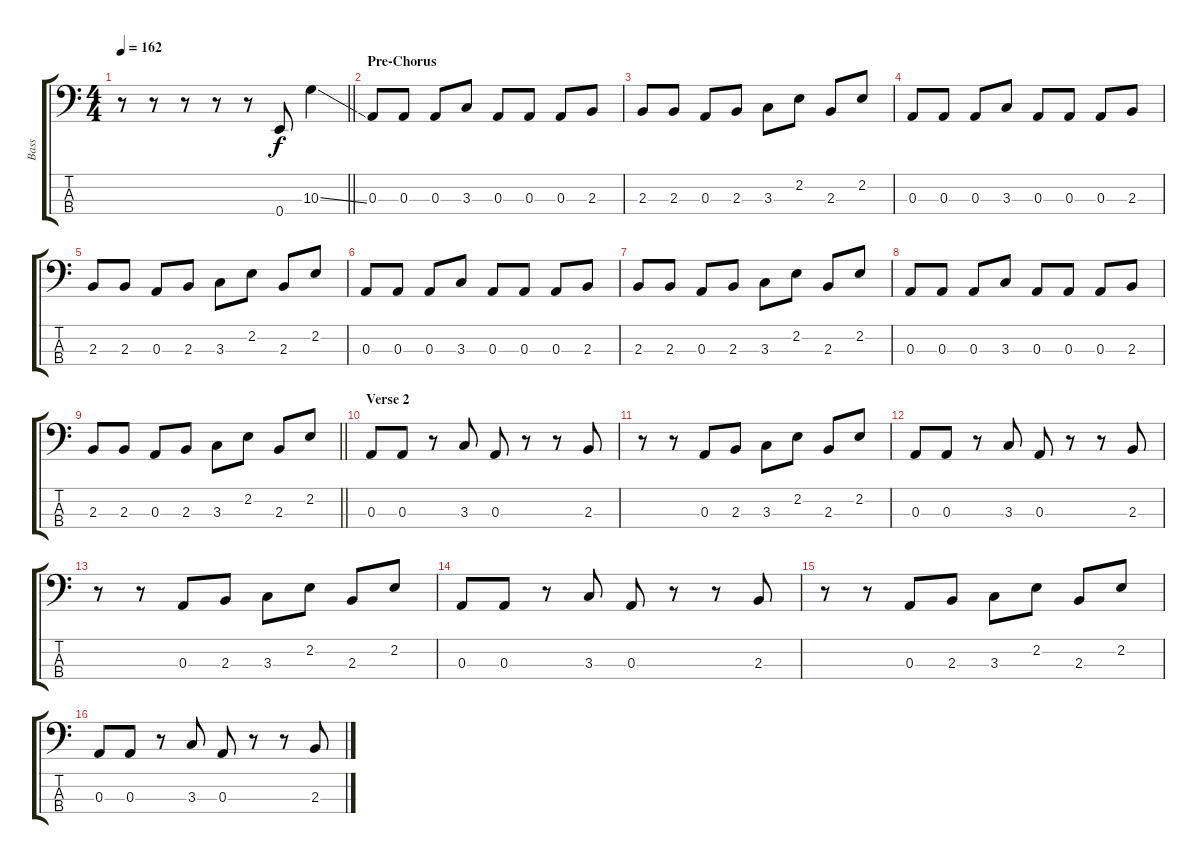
\track ("Bass" "Bass") {instrument electricbassfinger}
\staff {score tabs}
\tuning (G2 D2 A1 E1) {hide}
\ts (4 4)
\tempo 162
\clef f4
\barLineRight lightlight
\ks aminor
r.8{dy f} r.8 r.8 r.8 r.8 0.4.8 10.3{ss}.4 |
\section ("" "Pre-Chorus")
\ks c
0.3.8 0.3.8 0.3.8 3.3.8 0.3.8 0.3.8 0.3.8 2.3.8 |
2.3.8 2.3.8 0.3.8 2.3.8 3.3.8 2.2.8 2.3.8 2.2.8 |
0.3.8 0.3.8 0.3.8 3.3.8 0.3.8 0.3.8 0.3.8 2.3.8 |
2.3.8 2.3.8 0.3.8 2.3.8 3.3.8 2.2.8 2.3.8 2.2.8 |
0.3.8 0.3.8 0.3.8 3.3.8 0.3.8 0.3.8 0.3.8 2.3.8 |
2.3.8 2.3.8 0.3.8 2.3.8 3.3.8 2.2.8 2.3.8 2.2.8 |
0.3.8 0.3.8 0.3.8 3.3.8 0.3.8 0.3.8 0.3.8 2.3.8 |
\barLineRight lightlight
2.3.8 2.3.8 0.3.8 2.3.8 3.3.8 2.2.8 2.3.8 2.2.8 |
\section ("" "Verse 2")
\ks aminor
0.3.8 0.3.8 r.8 3.3.8 0.3.8 r.8 r.8 2.3.8 |
r.8 r.8 0.3.8 2.3.8 3.3.8 2.2.8 2.3.8 2.2.8 |
0.3.8 0.3.8 r.8 3.3.8 0.3.8 r.8 r.8 2.3.8 |
r.8 r.8 0.3.8 2.3.8 3.3.8 2.2.8 2.3.8 2.2.8 |
0.3.8 0.3.8 r.8 3.3.8 0.3.8 r.8 r.8 2.3.8 |
r.8 r.8 0.3.8 2.3.8 3.3.8 2.2.8 2.3.8 2.2.8 |
0.3.8 0.3.8 r.8 3.3.8 0.3.8 r.8 r.8 2.3.8
